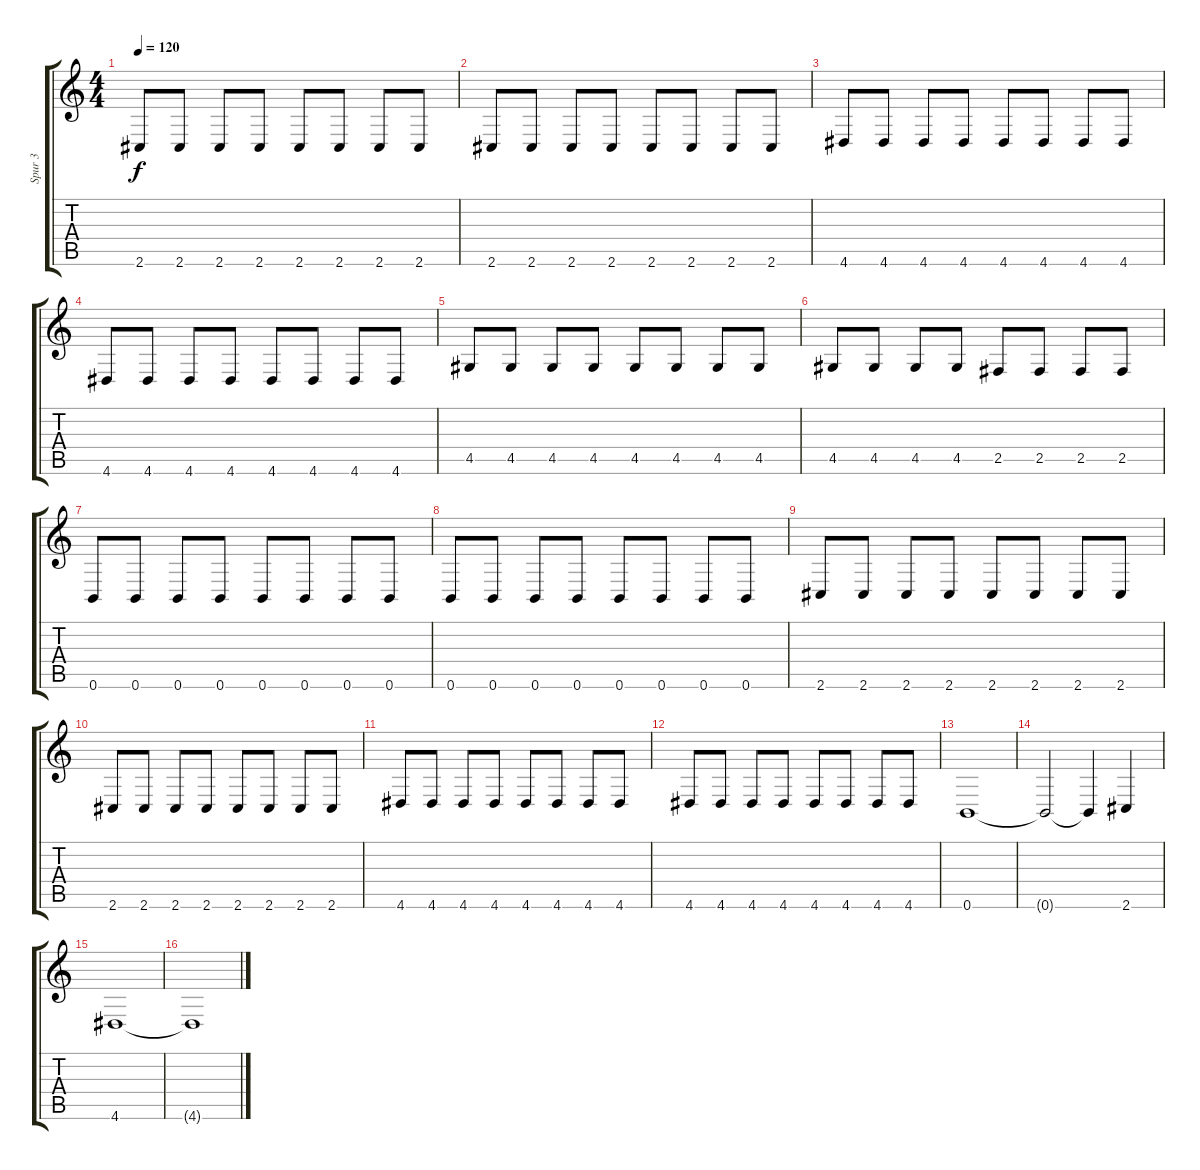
\track ("Spur 3" "Spur 3") {instrument electricbassfinger}
\staff {score tabs}
\tuning (B3 Gb3 D3 A2 E2 B1) {hide}
\ts (4 4)
\tempo 120
\clef g2
\ks c
2.6.8{dy f} 2.6.8 2.6.8 2.6.8 2.6.8 2.6.8 2.6.8 2.6.8 |
2.6.8 2.6.8 2.6.8 2.6.8 2.6.8 2.6.8 2.6.8 2.6.8 |
4.6.8 4.6.8 4.6.8 4.6.8 4.6.8 4.6.8 4.6.8 4.6.8 |
4.6.8 4.6.8 4.6.8 4.6.8 4.6.8 4.6.8 4.6.8 4.6.8 |
4.5.8 4.5.8 4.5.8 4.5.8 4.5.8 4.5.8 4.5.8 4.5.8 |
4.5.8 4.5.8 4.5.8 4.5.8 2.5.8 2.5.8 2.5.8 2.5.8 |
0.6.8 0.6.8 0.6.8 0.6.8 0.6.8 0.6.8 0.6.8 0.6.8 |
0.6.8 0.6.8 0.6.8 0.6.8 0.6.8 0.6.8 0.6.8 0.6.8 |
2.6.8 2.6.8 2.6.8 2.6.8 2.6.8 2.6.8 2.6.8 2.6.8 |
2.6.8 2.6.8 2.6.8 2.6.8 2.6.8 2.6.8 2.6.8 2.6.8 |
4.6.8 4.6.8 4.6.8 4.6.8 4.6.8 4.6.8 4.6.8 4.6.8 |
4.6.8 4.6.8 4.6.8 4.6.8 4.6.8 4.6.8 4.6.8 4.6.8 |
0.6.1 |
0.6{t}.2 0.6{t}.4 2.6.4 |
4.6.1 |
4.6{t}.1
